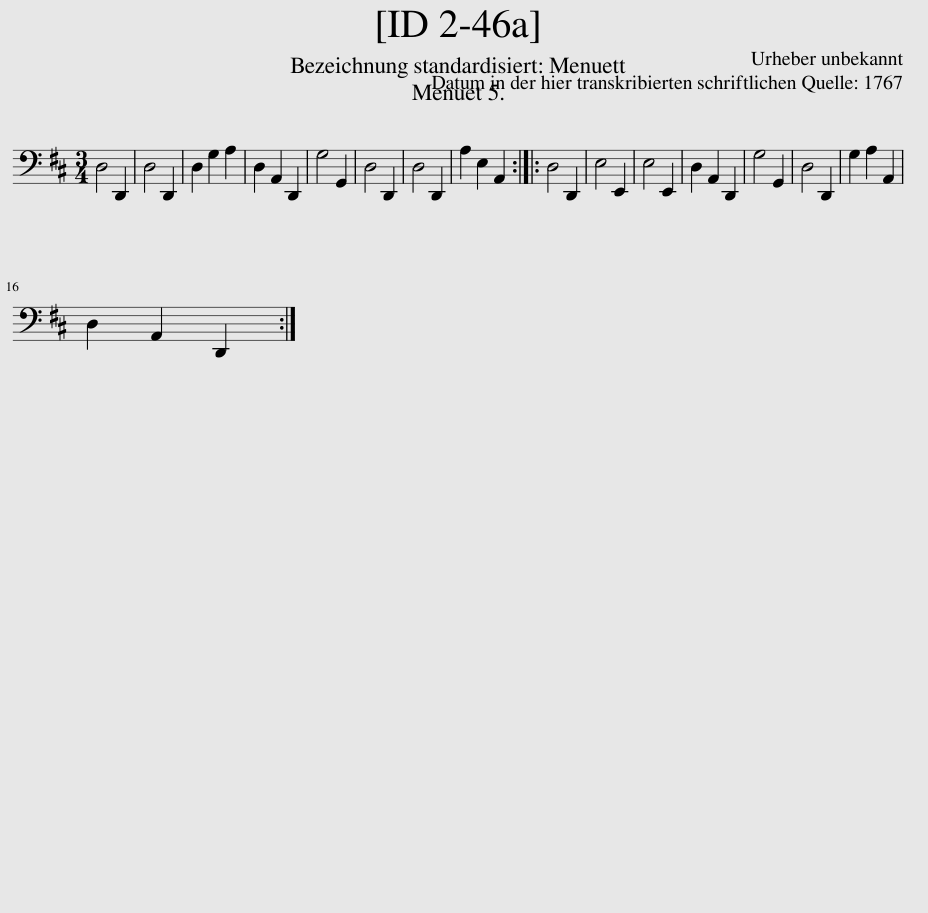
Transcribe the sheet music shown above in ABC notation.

X:1
L:1/8
M:3/4
I:linebreak $
K:D
V:1 bass
V:1
 D,4 D,,2 | D,4 D,,2 | D,2 G,2 A,2 | D,2 A,,2 D,,2 | G,4 G,,2 | %5
 D,4 D,,2 | D,4 D,,2 | A,2 E,2 A,,2 :: D,4 D,,2 | E,4 E,,2 | %10
 E,4 E,,2 | D,2 A,,2 D,,2 | G,4 G,,2 | D,4 D,,2 | G,2 A,2 A,,2 |$ %15
 D,2 A,,2 D,,2 :| %16
